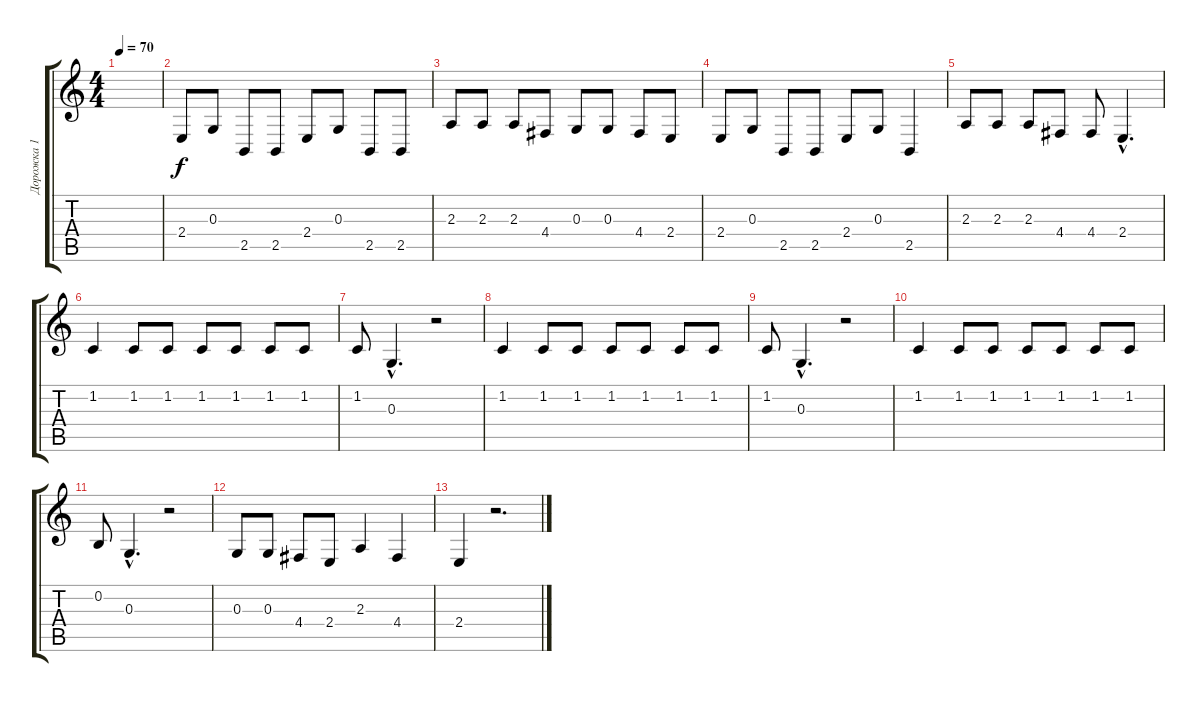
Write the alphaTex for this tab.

\track ("Дорожка 1" "Дорожка 1") {instrument voiceoohs}
\staff {score tabs}
\tuning (E4 B3 G3 D3 A2 E2) {hide}
\ts (4 4)
\tempo 70
\clef g2
\ks c
|
2.4.8 0.3.8 2.5.8 2.5.8 2.4.8 0.3.8 2.5.8 2.5.8 |
2.3.8 2.3.8 2.3.8 4.4.8 0.3.8 0.3.8 4.4.8 2.4.8 |
2.4.8 0.3.8 2.5.8 2.5.8 2.4.8 0.3.8 2.5.4 |
2.3.8 2.3.8 2.3.8 4.4.8 4.4.8 2.4{hac}.4{d} |
1.2.4 1.2.8 1.2.8 1.2.8 1.2.8 1.2.8 1.2.8 |
1.2.8 0.3{hac}.4{d} r.2 |
1.2.4 1.2.8 1.2.8 1.2.8 1.2.8 1.2.8 1.2.8 |
1.2.8 0.3{hac}.4{d} r.2 |
1.2.4 1.2.8 1.2.8 1.2.8 1.2.8 1.2.8 1.2.8 |
0.2.8 0.3{hac}.4{d} r.2 |
0.3.8 0.3.8 4.4.8 2.4.8 2.3.4 4.4.4 |
2.4.4 r.2{d}
